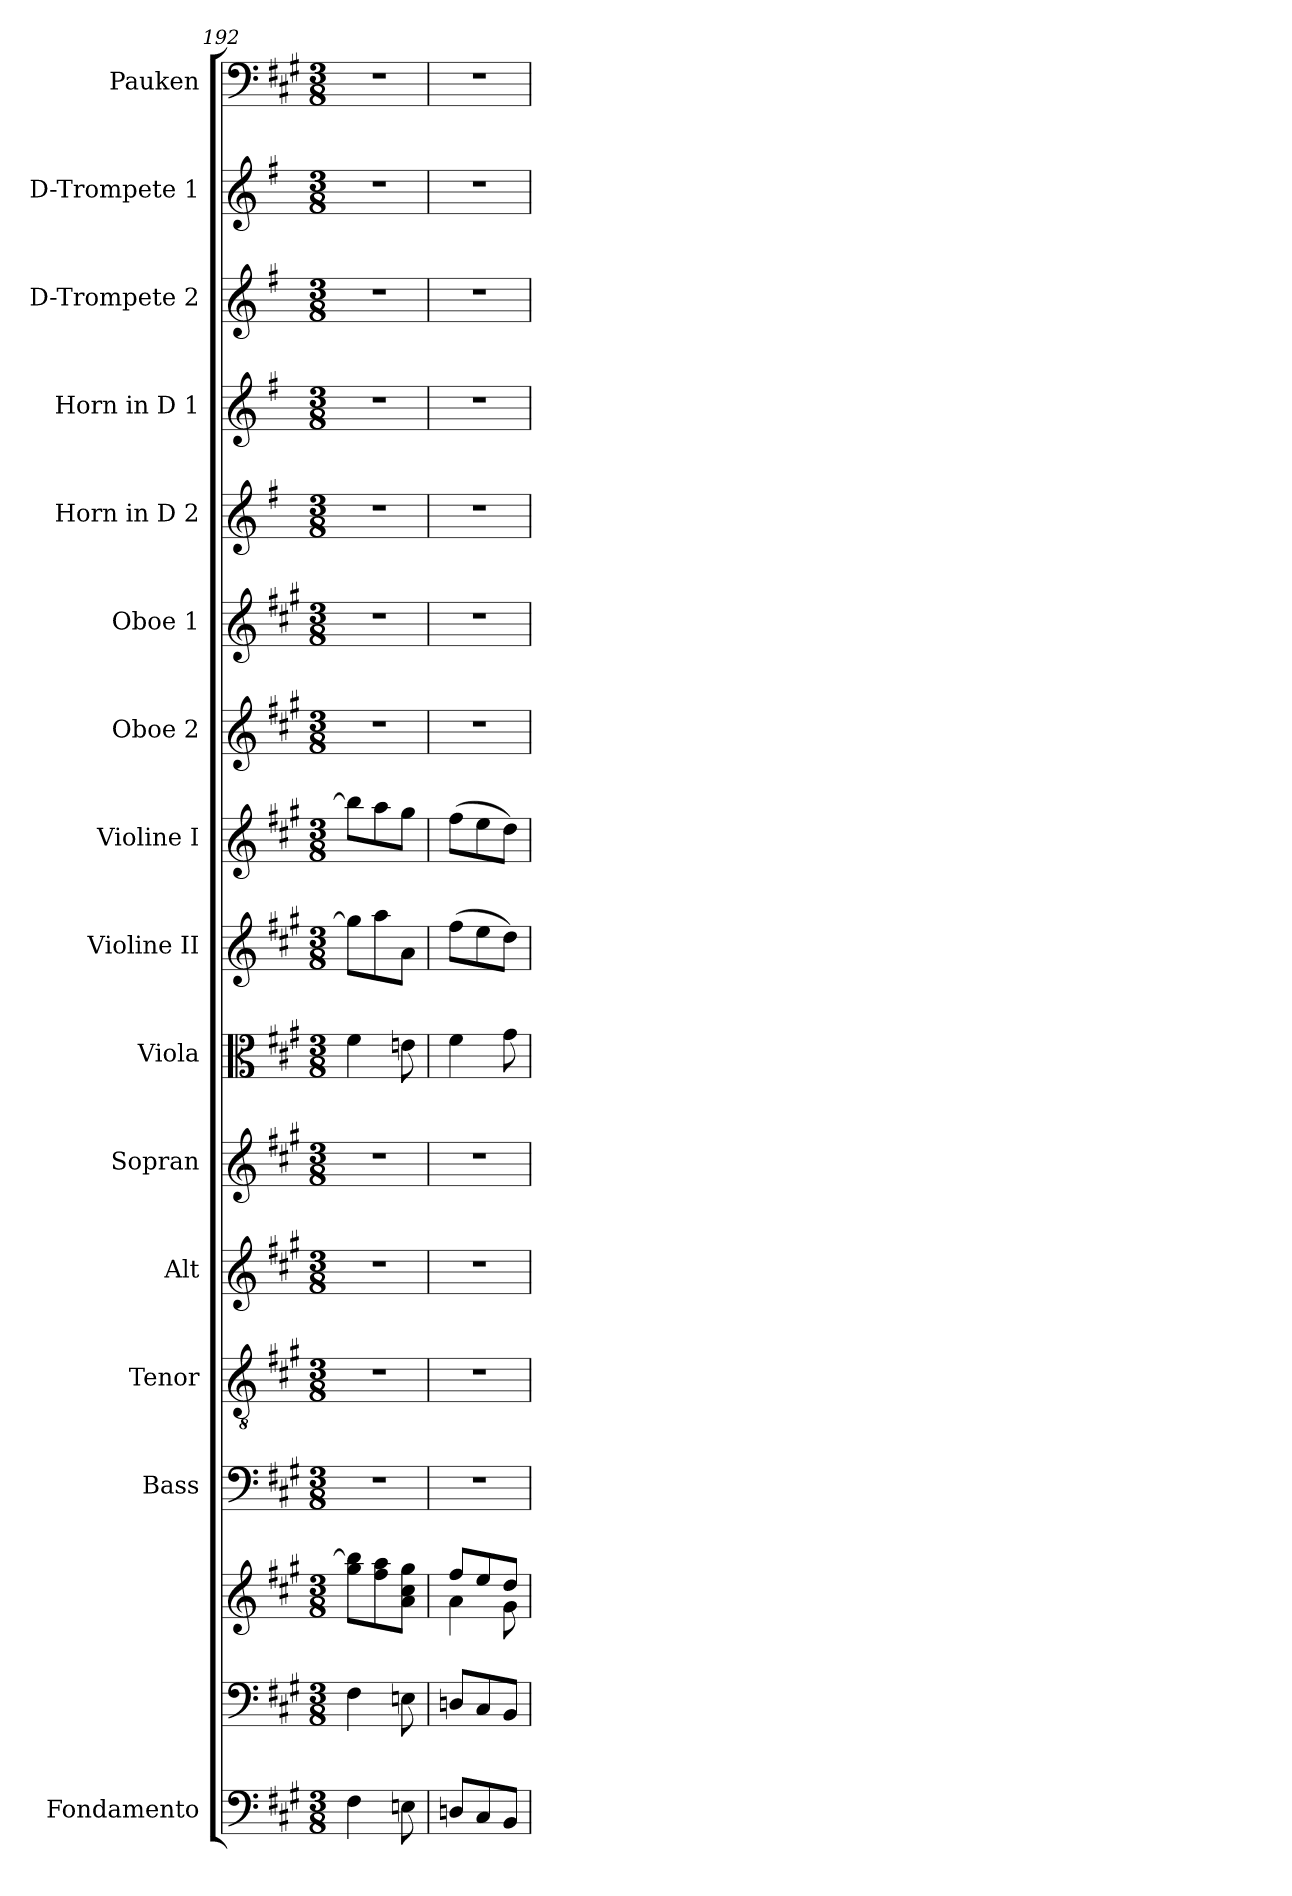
**kern	**kern	**kern	**kern	**kern	**kern	**kern	**kern	**kern	**kern	**kern	**kern	**kern	**kern	**kern	**kern	**kern
*part16	*part15	*part15	*part14	*part13	*part12	*part11	*part10	*part9	*part8	*part7	*part6	*part5	*part4	*part3	*part2	*part1
*staff17	*staff16	*staff15	*staff14	*staff13	*staff12	*staff11	*staff10	*staff9	*staff8	*staff7	*staff6	*staff5	*staff4	*staff3	*staff2	*staff1
*I"Fondamento	*	*	*I"Bass	*I"Tenor	*I"Alt	*I"Sopran	*I"Viola	*I"Violine II	*I"Violine I	*I"Oboe 2	*I"Oboe 1	*I"Horn in D 2	*I"Horn in D 1	*I"D-Trompete 2	*I"D-Trompete 1	*I"Pauken
*I'F.	*	*	*I'B.	*I'T.	*I'A.	*I'S.	*I'Vla.	*I'Vl. II	*I'Vl. I	*I'Ob. 2	*I'Ob. 1	*	*	*I'D Trp. 2	*I'D Trp. 1	*I'Pk.
*clefF4	*clefF4	*clefG2	*clefF4	*clefGv2	*clefG2	*clefG2	*clefC3	*clefG2	*clefG2	*clefG2	*clefG2	*clefG2	*clefG2	*clefG2	*clefG2	*clefF4
*ITrd7c12	*	*	*	*	*	*	*	*	*	*	*	*ITrd6c10	*ITrd6c10	*ITrd-1c-2	*ITrd-1c-2	*
*k[f#c#g#]	*k[f#c#g#]	*k[f#c#g#]	*k[f#c#g#]	*k[f#c#g#]	*k[f#c#g#]	*k[f#c#g#]	*k[f#c#g#]	*k[f#c#g#]	*k[f#c#g#]	*k[f#c#g#]	*k[f#c#g#]	*k[f#c#g#]	*k[f#c#g#]	*k[f#c#g#]	*k[f#c#g#]	*k[f#c#g#]
*A:	*A:	*A:	*A:	*A:	*A:	*A:	*A:	*A:	*A:	*A:	*A:	*A:	*A:	*A:	*A:	*A:
*M3/8	*M3/8	*M3/8	*M3/8	*M3/8	*M3/8	*M3/8	*M3/8	*M3/8	*M3/8	*M3/8	*M3/8	*M3/8	*M3/8	*M3/8	*M3/8	*M3/8
=192	=192	=192	=192	=192	=192	=192	=192	=192	=192	=192	=192	=192	=192	=192	=192	=192
4FF#\	4F#\	8gg#\ 8bb\]L	4.r	4.r	4.r	4.r	4f#\	8gg#\L]	8bb\L]	4.r	4.r	4.r	4.r	4.r	4.r	4.r
.	.	8ff#\ 8aa\	.	.	.	.	.	8aa\	8aa\	.	.	.	.	.	.	.
8EEn\	8En\	8a\ 8cc#\ 8gg#\J	.	.	.	.	8en\	8a\J	8gg#\J	.	.	.	.	.	.	.
=193	=193	=193	=193	=193	=193	=193	=193	=193	=193	=193	=193	=193	=193	=193	=193	=193
*	*	*^	*	*	*	*	*	*	*	*	*	*	*	*	*	*
8DDn/L	8Dn/L	8ff#/L	4a\	4.r	4.r	4.r	4.r	4f#\	(>8ff#\L	(>8ff#\L	4.r	4.r	4.r	4.r	4.r	4.r	4.r
8CC#/	8C#/	8ee/	.	.	.	.	.	.	8ee\	8ee\	.	.	.	.	.	.	.
8BBB/J	8BB/J	8dd/J	8g#\	.	.	.	.	8g#\	8dd\J)	8dd\J)	.	.	.	.	.	.	.
*	*	*v	*v	*	*	*	*	*	*	*	*	*	*	*	*	*	*
=	=	=	=	=	=	=	=	=	=	=	=	=	=	=	=	=
*-	*-	*-	*-	*-	*-	*-	*-	*-	*-	*-	*-	*-	*-	*-	*-	*-
